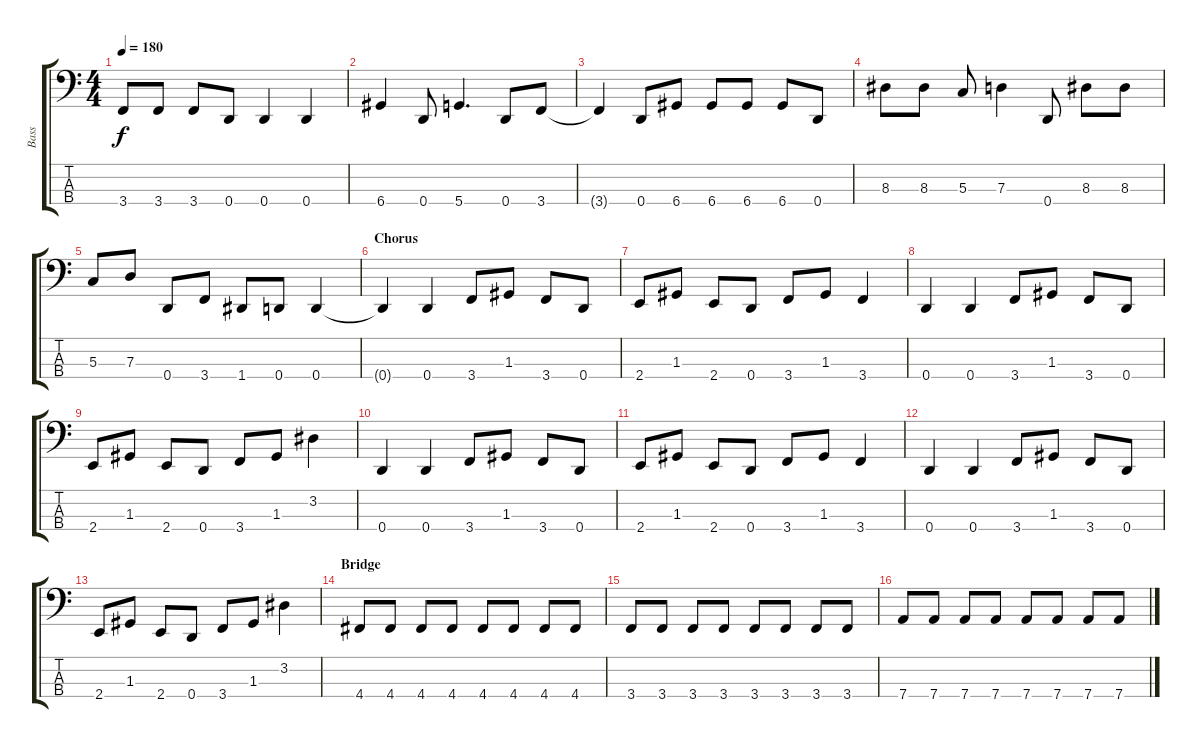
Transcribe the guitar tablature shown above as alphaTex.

\track ("Bass" "Bass") {instrument electricbasspick}
\staff {score tabs}
\tuning (F2 C2 G1 D1) {hide}
\ts (4 4)
\tempo 180
\clef f4
\ks c
3.4{t}.8{dy f} 3.4.8 3.4.8 0.4.8 0.4.4 0.4.4 |
6.4.4 0.4.8 5.4.4{d} 0.4.8 3.4.8 |
3.4{t}.4 0.4.8 6.4.8 6.4.8 6.4.8 6.4.8 0.4.8 |
8.3.8 8.3.8 5.3.8 7.3.4 0.4.8 8.3.8 8.3.8 |
5.3.8 7.3.8 0.4.8 3.4.8 1.4.8 0.4.8 0.4.4 |
\section ("" "Chorus")
0.4{t}.4 0.4.4 3.4.8 1.3.8 3.4.8 0.4.8 |
2.4.8 1.3.8 2.4.8 0.4.8 3.4.8 1.3.8 3.4.4 |
0.4.4 0.4.4 3.4.8 1.3.8 3.4.8 0.4.8 |
2.4.8 1.3.8 2.4.8 0.4.8 3.4.8 1.3.8 3.2.4 |
0.4.4 0.4.4 3.4.8 1.3.8 3.4.8 0.4.8 |
2.4.8 1.3.8 2.4.8 0.4.8 3.4.8 1.3.8 3.4.4 |
0.4.4 0.4.4 3.4.8 1.3.8 3.4.8 0.4.8 |
2.4.8 1.3.8 2.4.8 0.4.8 3.4.8 1.3.8 3.2.4 |
\section ("" "Bridge")
4.4.8 4.4.8 4.4.8 4.4.8 4.4.8 4.4.8 4.4.8 4.4.8 |
3.4.8 3.4.8 3.4.8 3.4.8 3.4.8 3.4.8 3.4.8 3.4.8 |
7.4.8 7.4.8 7.4.8 7.4.8 7.4.8 7.4.8 7.4.8 7.4.8
